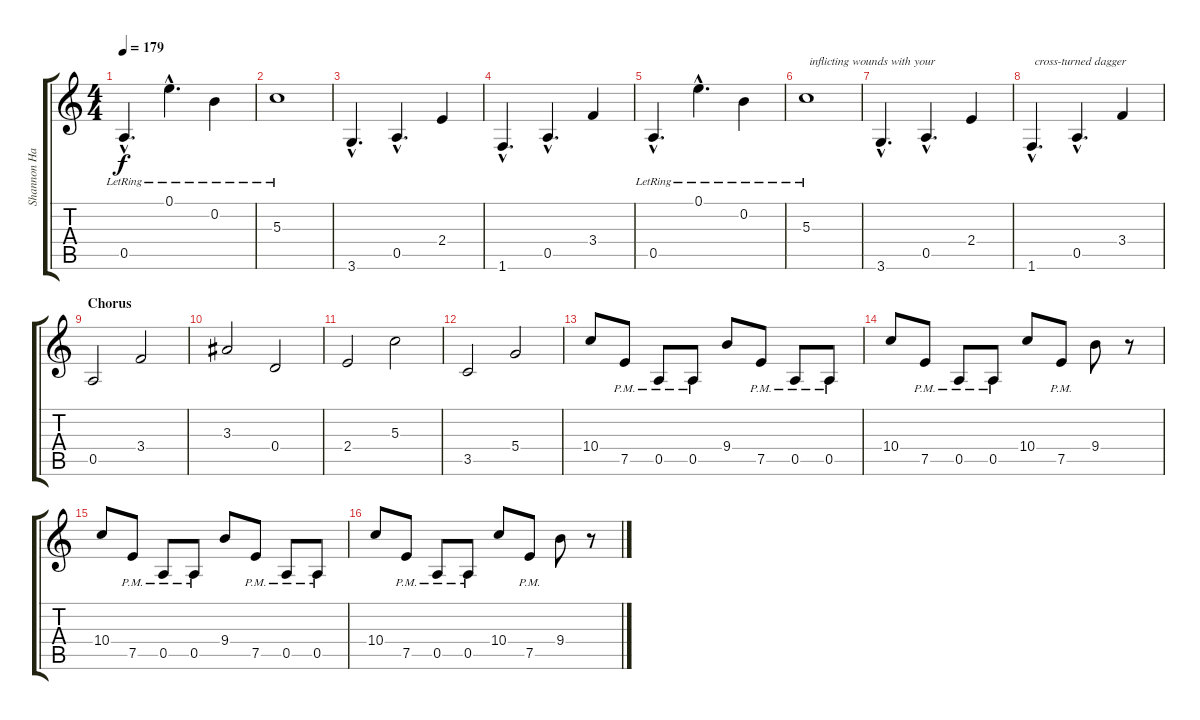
\track ("Shannon Hamm" "Shannon Ha") {instrument distortionguitar}
\staff {score tabs}
\tuning (E4 B3 G3 D3 A2 E2) {hide}
\ts (4 4)
\tempo 179
\clef g2
\ks c
0.5{hac lr}.4{d dy f} 0.1{hac lr}.4{d} 0.2{lr}.4 |
5.3{lr}.1 |
3.6{hac}.4{d} 0.5{hac}.4{d} 2.4.4 |
1.6{hac}.4{d} 0.5{hac}.4{d} 3.4.4 |
0.5{hac lr}.4{d} 0.1{hac lr}.4{d} 0.2{lr}.4 |
5.3{lr}.1{txt " inflicting wounds with your"} |
3.6{hac}.4{d} 0.5{hac}.4{d} 2.4.4 |
1.6{hac}.4{d txt " cross-turned dagger"} 0.5{hac}.4{d} 3.4.4 |
\section ("" "Chorus")
0.5.2 3.4.2 |
3.3.2 0.4.2 |
2.4.2 5.3.2 |
3.5.2 5.4.2 |
10.4.8 7.5{pm}.8 0.5{pm}.8 0.5{pm}.8 9.4.8 7.5{pm}.8 0.5{pm}.8 0.5{pm}.8 |
10.4.8 7.5{pm}.8 0.5{pm}.8 0.5{pm}.8 10.4.8 7.5{pm}.8 9.4.8 r.8 |
10.4.8 7.5{pm}.8 0.5{pm}.8 0.5{pm}.8 9.4.8 7.5{pm}.8 0.5{pm}.8 0.5{pm}.8 |
10.4.8 7.5{pm}.8 0.5{pm}.8 0.5{pm}.8 10.4.8 7.5{pm}.8 9.4.8 r.8
